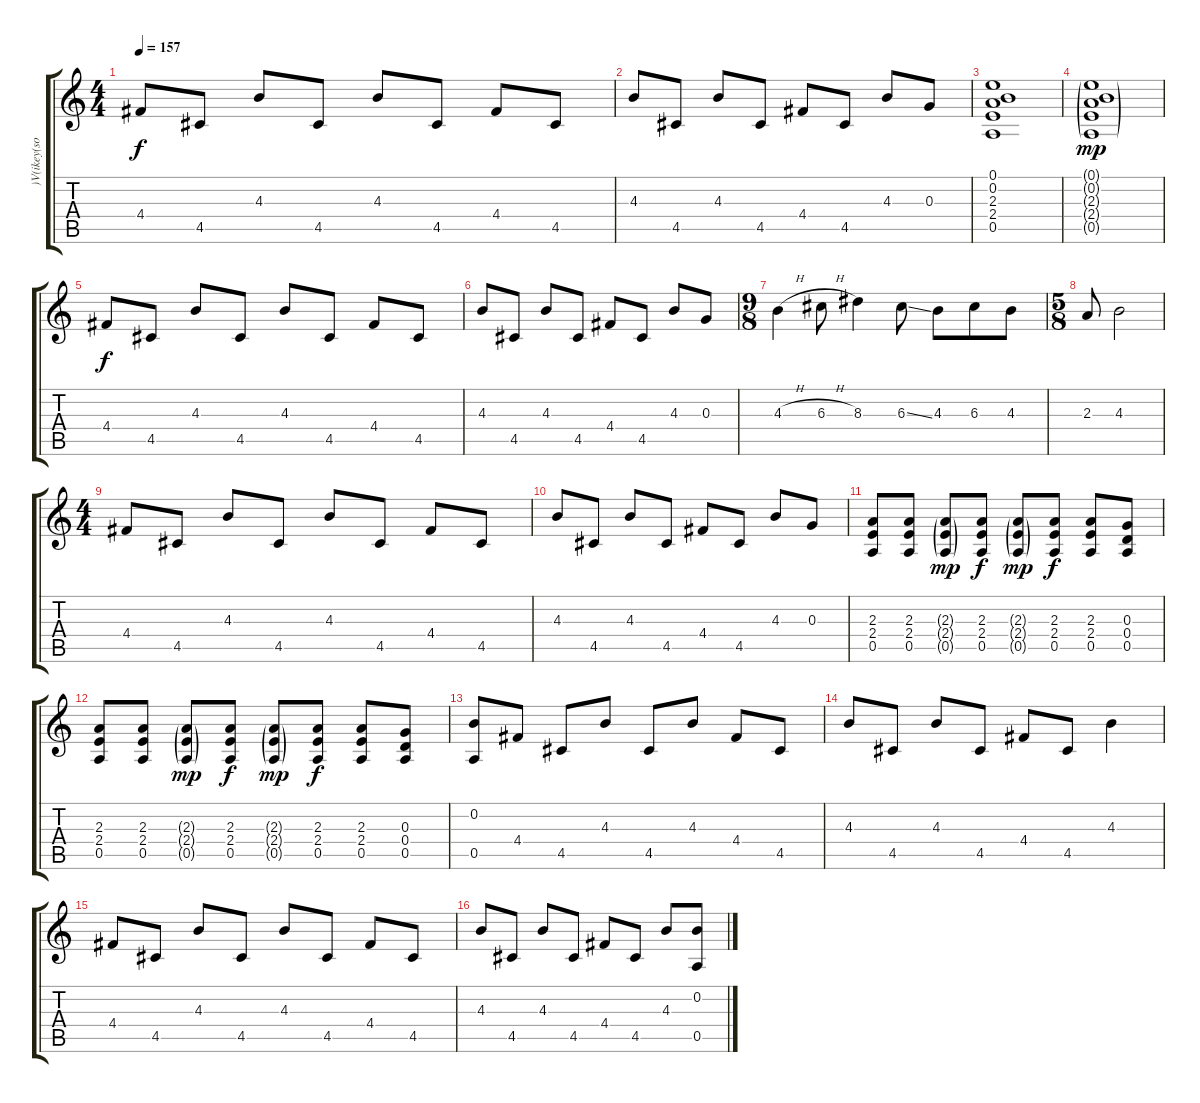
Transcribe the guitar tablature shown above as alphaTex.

\track (")V(ikey(solo)" ")V(ikey(so") {instrument electricguitarjazz}
\staff {score tabs}
\tuning (E4 B3 G3 D3 A2 E2) {hide}
\ts (4 4)
\tempo 157
\clef g2
\ks c
4.4.8{dy f} 4.5.8 4.3.8 4.5.8 4.3.8 4.5.8 4.4.8 4.5.8 |
4.3.8 4.5.8 4.3.8 4.5.8 4.4.8 4.5.8 4.3.8 0.3.8 |
(0.1 0.2 2.3 2.4 0.5).1 |
(0.1{g} 0.2{g} 2.3{g} 2.4{g} 0.5{g}).1{dy mp} |
4.4.8{dy f} 4.5.8 4.3.8 4.5.8 4.3.8 4.5.8 4.4.8 4.5.8 |
4.3.8 4.5.8 4.3.8 4.5.8 4.4.8 4.5.8 4.3.8 0.3.8 |
\ts (9 8)
4.3{h}.4 6.3{h}.8 8.3.4 6.3{ss}.8 4.3.8 6.3.8 4.3.8 |
\ts (5 8)
2.3.8 4.3.2 |
\ts (4 4)
4.4.8 4.5.8 4.3.8 4.5.8 4.3.8 4.5.8 4.4.8 4.5.8 |
4.3.8 4.5.8 4.3.8 4.5.8 4.4.8 4.5.8 4.3.8 0.3.8 |
(2.3 2.4 0.5).8 (2.3 2.4 0.5).8 (2.3{g} 2.4{g} 0.5{g}).8{dy mp} (2.3 2.4 0.5).8{dy f} (2.3{g} 2.4{g} 0.5{g}).8{dy mp} (2.3 2.4 0.5).8{dy f} (2.3 2.4 0.5).8 (0.3 0.4 0.5).8 |
(2.3 2.4 0.5).8 (2.3 2.4 0.5).8 (2.3{g} 2.4{g} 0.5{g}).8{dy mp} (2.3 2.4 0.5).8{dy f} (2.3{g} 2.4{g} 0.5{g}).8{dy mp} (2.3 2.4 0.5).8{dy f} (2.3 2.4 0.5).8 (0.3 0.4 0.5).8 |
(0.2 0.5).8 4.4.8 4.5.8 4.3.8 4.5.8 4.3.8 4.4.8 4.5.8 |
4.3.8 4.5.8 4.3.8 4.5.8 4.4.8 4.5.8 4.3.4 |
4.4.8 4.5.8 4.3.8 4.5.8 4.3.8 4.5.8 4.4.8 4.5.8 |
4.3.8 4.5.8 4.3.8 4.5.8 4.4.8 4.5.8 4.3.8 (0.2 0.5).8
